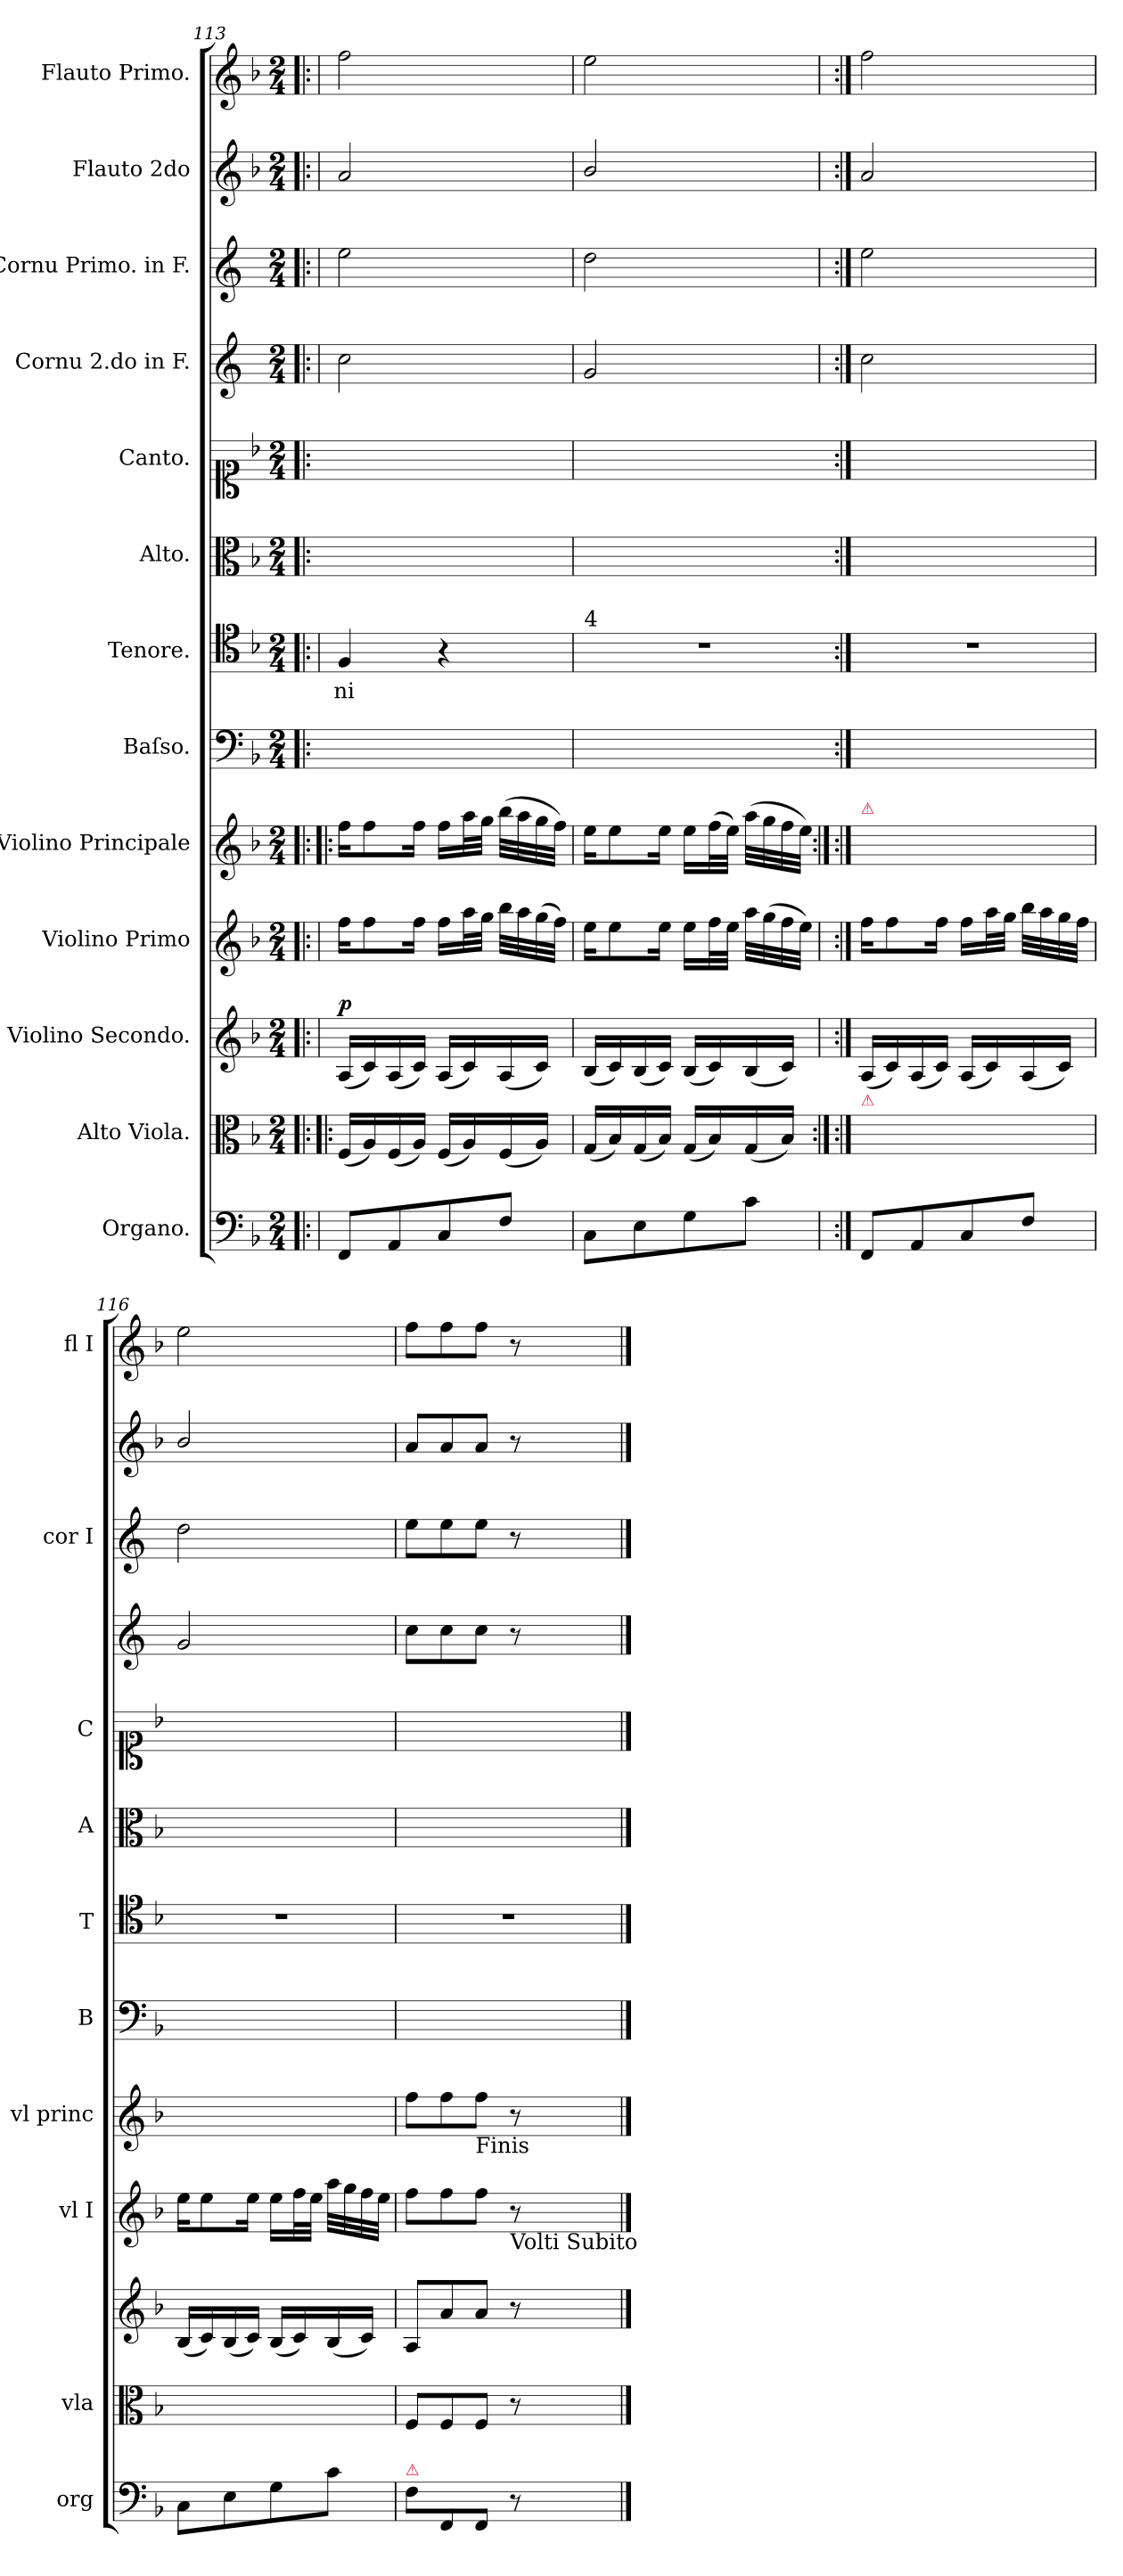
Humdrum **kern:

**kern	**kern	**dynam	**kern	**dynam	**kern	**kern	**dynam	**kern	**kern	**text	**kern	**kern	**kern	**kern	**kern	**kern
*part13	*part12	*part12	*part11	*part11	*part10	*part9	*part9	*part8	*part7	*part7	*part6	*part5	*part4	*part3	*part2	*part1
*staff13	*staff12	*staff12	*staff11	*staff11	*staff10	*staff9	*staff9	*staff8	*staff7	*staff7	*staff6	*staff5	*staff4	*staff3	*staff2	*staff1
*I"Organo.	*I"Alto Viola.	*	*I"Violino Secondo.	*	*I"Violino Primo	*I"Violino Principale	*	*I"Baſso.	*I"Tenore.	*	*I"Alto.	*I"Canto.	*I"Cornu 2.do in F.	*I"Cornu Primo. in F.	*I"Flauto 2do	*I"Flauto Primo.
*I'org	*I'vla	*	*	*	*I'vl I	*I'vl princ	*	*I'B	*I'T	*	*I'A	*I'C	*	*I'cor I	*	*I'fl I
*clefF4	*clefC3	*	*clefG2	*	*clefG2	*clefG2	*	*clefF4	*clefC4	*	*clefC3	*clefC1	*clefG2	*clefG2	*clefG2	*clefG2
*	*	*	*	*	*	*	*	*	*	*	*	*	*ITrd4c7	*ITrd4c7	*	*
*k[b-]	*k[b-]	*	*k[b-]	*	*k[b-]	*k[b-]	*	*k[b-]	*k[b-]	*	*k[b-]	*k[b-]	*k[b-]	*k[b-]	*k[b-]	*k[b-]
*F:	*F:	*	*F:	*	*F:	*F:	*	*F:	*F:	*	*F:	*F:	*F:	*F:	*F:	*F:
*M2/4	*M2/4	*	*M2/4	*	*M2/4	*M2/4	*	*M2/4	*M2/4	*	*M2/4	*M2/4	*M2/4	*M2/4	*M2/4	*M2/4
=113	=113!|:	=113	=113	=113	=113	=113!|:	=113	=113	=113	=113	=113	=113	=113	=113	=113	=113
!	!	!LO:DY:a	!	!LO:DY:a	!	!	!LO:DY:a	!	!	!	!	!	!	!	!	!
8FF/L	(16F/LL	po	(16A/LL	p.	16ff\KL	16ff\KL	pia	2ryy	4F/	-ni	2ryy	2ryy	2f\	2a\	2a/	2ff\
.	16A/)	.	16c/)	.	8ff\	8ff\	.	.	.	.	.	.	.	.	.	.
8AA/	(16F/	.	(16A/	.	.	.	.	.	.	.	.	.	.	.	.	.
.	16A/JJ)	.	16c/JJ)	.	16ff\Jk	16ff\Jk	.	.	.	.	.	.	.	.	.	.
8C/	(16F/LL	.	(16A/LL	.	16ff\LL	16ff\LL	.	.	4r	.	.	.	.	.	.	.
.	16A/)	.	16c/)	.	32aa\L	32aa\L	.	.	.	.	.	.	.	.	.	.
.	.	.	.	.	32gg\JJJ	32gg\JJJ	.	.	.	.	.	.	.	.	.	.
8F/J	(16F/	.	(16A/	.	32bb-\LLL	(32bb-\LLL	.	.	.	.	.	.	.	.	.	.
.	.	.	.	.	32aa\	32aa\	.	.	.	.	.	.	.	.	.	.
.	16A/JJ)	.	16c/JJ)	.	(32gg\	32gg\	.	.	.	.	.	.	.	.	.	.
.	.	.	.	.	32ff\JJJ)	32ff\JJJ)	.	.	.	.	.	.	.	.	.	.
=114	=114	=114	=114	=114	=114	=114	=114	=114	=114	=114	=114	=114	=114	=114	=114	=114
!	!	!	!	!	!	!	!	!	!LO:TX:a:t=4	!	!	!	!	!	!	!
8C\L	(16G/LL	.	(16B-/LL	.	16ee\KL	16ee\KL	.	2ryy	2r	.	2ryy	2ryy	2c/	2g\	2b-/	2ee\
.	16B-/)	.	16c/)	.	8ee\	8ee\	.	.	.	.	.	.	.	.	.	.
8E\	(16G/	.	(16B-/	.	.	.	.	.	.	.	.	.	.	.	.	.
.	16B-/JJ)	.	16c/JJ)	.	16ee\Jk	16ee\Jk	.	.	.	.	.	.	.	.	.	.
8G\	(16G/LL	.	(16B-/LL	.	16ee\LL	16ee\LL	.	.	.	.	.	.	.	.	.	.
.	16B-/)	.	16c/)	.	32ff\L	(32ff\L	.	.	.	.	.	.	.	.	.	.
.	.	.	.	.	32ee\JJJ	32ee\JJJ)	.	.	.	.	.	.	.	.	.	.
8c\J	(16G/	.	(16B-/	.	32aa\LLL	(32aa\LLL	.	.	.	.	.	.	.	.	.	.
.	.	.	.	.	(32gg\	32gg\	.	.	.	.	.	.	.	.	.	.
.	16B-/JJ)	.	16c/JJ)	.	32ff\	32ff\	.	.	.	.	.	.	.	.	.	.
.	.	.	.	.	32ee\JJJ)	32ee\JJJ)	.	.	.	.	.	.	.	.	.	.
=115	=115:|!	=115	=115	=115	=115	=115:|!	=115	=115	=115	=115	=115	=115	=115	=115	=115	=115
!	!	!	!	!	!	!LO:TX:a:color=crimson:t=⚠	!	!	!	!	!	!	!	!	!	!
!	!LO:TX:a:color=crimson:t=⚠	!	!	!	!	!	!	!	!	!	!	!	!	!	!	!
8FF/L	(16F/LLyy	.	(16A/LL	.	16ff\KL	16ff\KLyy	.	2ryy	2r	.	2ryy	2ryy	2f\	2a\	2a/	2ff\
.	16A/yy)	.	16c/)	.	8ff\	8ff\yy	.	.	.	.	.	.	.	.	.	.
8AA/	(16F/yy	.	(16A/	.	.	.	.	.	.	.	.	.	.	.	.	.
.	16A/JJyy)	.	16c/JJ)	.	16ff\Jk	16ff\Jkyy	.	.	.	.	.	.	.	.	.	.
8C/	(16F/LLyy	.	(16A/LL	.	16ff\LL	16ff\LLyy	.	.	.	.	.	.	.	.	.	.
.	16A/yy)	.	16c/)	.	32aa\L	32aa\Lyy	.	.	.	.	.	.	.	.	.	.
.	.	.	.	.	32gg\JJJ	32gg\JJJyy	.	.	.	.	.	.	.	.	.	.
8F/J	(16F/yy	.	(16A/	.	32bb-\LLL	(32bb-\LLLyy	.	.	.	.	.	.	.	.	.	.
.	.	.	.	.	32aa\	32aa\yy	.	.	.	.	.	.	.	.	.	.
.	[16A/JJyy)	.	16c/JJ)	.	32gg\	32gg\yy	.	.	.	.	.	.	.	.	.	.
.	.	.	.	.	32ff\JJJ	[32ff\JJJyy)	.	.	.	.	.	.	.	.	.	.
=116	=116	=116	=116	=116	=116	=116	=116	=116	=116	=116	=116	=116	=116	=116	=116	=116
8C\L	(16G/LLyy]	.	(16B-/LL	.	16ee\KL	16ee\KLyy]	.	2ryy	2r	.	2ryy	2ryy	2c/	2g\	2b-/	2ee\
.	16B-/yy)	.	16c/)	.	8ee\	8ee\yy	.	.	.	.	.	.	.	.	.	.
8E\	(16G/yy	.	(16B-/	.	.	.	.	.	.	.	.	.	.	.	.	.
.	16B-/JJyy)	.	16c/JJ)	.	16ee\Jk	16ee\Jkyy	.	.	.	.	.	.	.	.	.	.
8G\	(16G/LLyy	.	(16B-/LL	.	16ee\LL	16ee\LLyy	.	.	.	.	.	.	.	.	.	.
.	16B-/yy)	.	16c/)	.	32ff\L	(32ff\Lyy	.	.	.	.	.	.	.	.	.	.
.	.	.	.	.	32ee\JJJ	32ee\JJJyy)	.	.	.	.	.	.	.	.	.	.
8c\J	(16G/yy	.	(16B-/	.	32aa\LLL	(32aa\LLLyy	.	.	.	.	.	.	.	.	.	.
.	.	.	.	.	32gg\	32gg\yy	.	.	.	.	.	.	.	.	.	.
.	16B-/JJyy)	.	16c/JJ)	.	32ff\	32ff\yy	.	.	.	.	.	.	.	.	.	.
.	.	.	.	.	32ee\JJJ	32ee\JJJyy)	.	.	.	.	.	.	.	.	.	.
=117	=117	=117	=117	=117	=117	=117	=117	=117	=117	=117	=117	=117	=117	=117	=117	=117
!LO:TX:a:color=crimson:t=⚠	!	!	!	!	!	!	!	!	!	!	!	!	!	!	!	!
8F\L	8F/L	.	8A/L	.	8ff\L	8ff\L	.	2ryy	2r	.	2ryy	2ryy	8f\L	8a\L	8a/L	8ff\L
8FF/	8F/	.	8a/	.	8ff\	8ff\	.	.	.	.	.	.	8f\	8a\	8a/	8ff\
!	!	!	!	!	!	!LO:TX:b:t=Finis	!	!	!	!	!	!	!	!	!	!
8FF/J	8F/J	.	8a/J	.	8ff\J	8ff\J	.	.	.	.	.	.	8f\J	8a\J	8a/J	8ff\J
!	!	!	!	!	!LO:TX:b:t=Volti Subito	!	!	!	!	!	!	!	!	!	!	!
8r	8r	.	8r	.	8r	8r	.	.	.	.	.	.	8r	8r	8r	8r
==	==	==	==	==	==	==	==	==	==	==	==	==	==	==	==	==
*-	*-	*-	*-	*-	*-	*-	*-	*-	*-	*-	*-	*-	*-	*-	*-	*-
